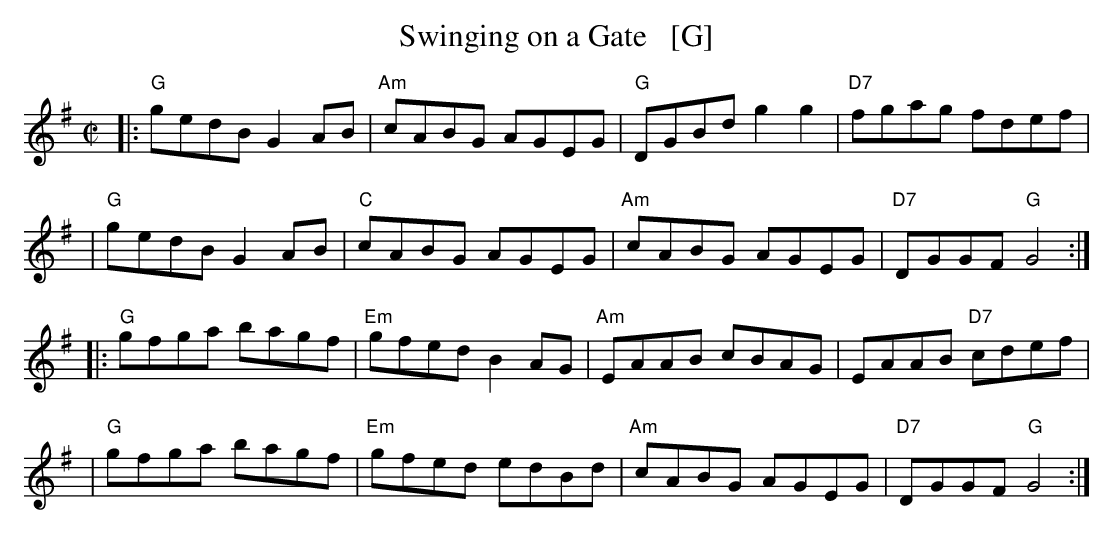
X:1
T: Swinging on a Gate   [G]
M: C|
L: 1/8
K: G
|:"G"gedB G2AB | "Am"cABG AGEG | "G"DGBd g2g2 | "D7"fgag fdef |
| "G"gedB G2AB | "C"cABG AGEG | "Am"cABG AGEG | "D7"DGGF "G"G4 :|
|:"G"gfga bagf | "Em"gfed B2AG | "Am"EAAB cBAG | EAAB "D7"cdef |
| "G"gfga bagf | "Em"gfed edBd | "Am"cABG AGEG | "D7"DGGF "G"G4 :|
